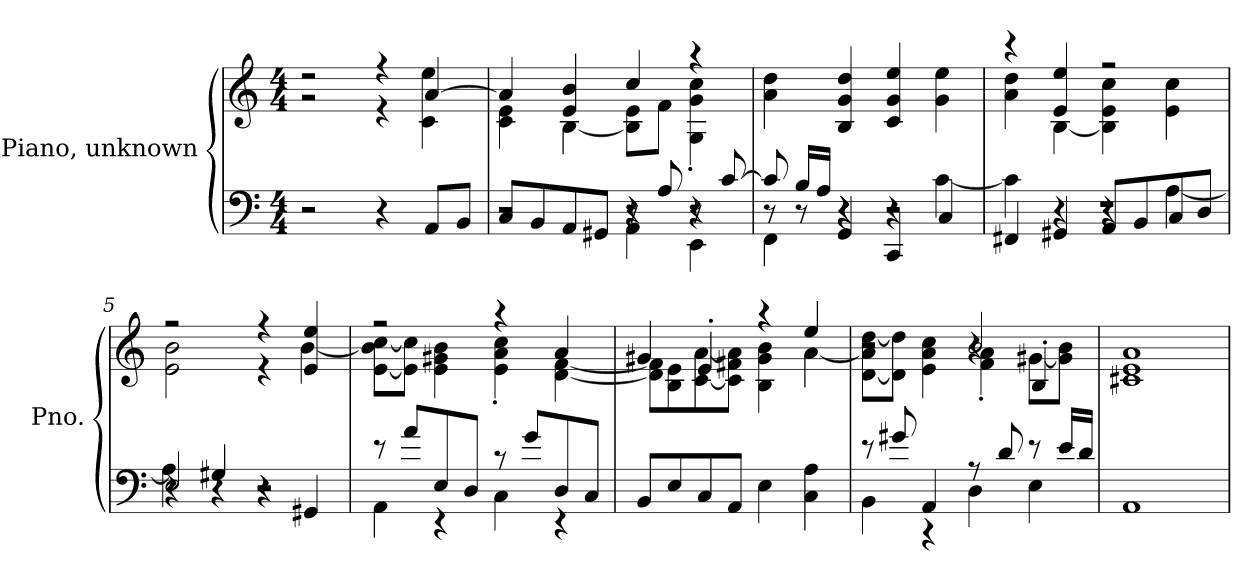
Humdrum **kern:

**kern	**kern
*part1	*part1
*staff2	*staff1
*I"Piano, unknown	*
*I'Pno.	*
*clefF4	*clefG2
*k[]	*k[]
*M4/4	*M4/4
*MM120	*MM120
=1	=1
*	*^
2r	2r	2r
4r	4r	4r
8AA/L	[4a/	4c\ 4ee\
8BB/J	.	.
=2	=2	=2
*^	*	*
*	*^	*	*
2r	2r	8C/L	4a/]	4c\ 4e\
.	.	8BB/	.	.
.	.	8AA/	4e/ 4b/	[4B\
.	.	8GG#X/J	.	.
4r	4AA\	8r	4cc/	8B\] 8e\L
.	.	8A/	.	8f\J
8r	4EE\	4r	4r	4G\' 4g\' 4cc\'
[8c/	.	.	.	.
*	*	*	*v	*v
=3	=3	=3	=3
8c/]	4FF\	8r	4a\ 4dd\
8r	.	16B/LL	.
.	.	16A/JJ	.
4r	4r	4GG/	4B/ 4g/ 4dd/
2r	4r	4CC/	4c/ 4g/ 4ee/
.	[4c\	4C/	4g\ 4ee\
=4	=4	=4	=4
*	*	*	*^
1r	4c\]	4FF#X/	4r	4a\ 4dd\
.	4r	4GG#X/	4e/ 4ee/	[4B\
.	4r	8AA/L	2r	4B\] 4e\ 4cc\
.	.	8BB/	.	.
.	[4A\	8C/	.	4e\ 4cc\
.	.	8D/J	.	.
=5	=5	=5	=5	=5
2E/	4A\]	4r	2r	2e\ 2b\
.	4r	4G#X/	.	.
2r	2r	4r	4r	4r
.	.	4GG#X/	4e/ 4ee/	[4b\
*	*v	*v	*	*
!!LO:LB:g=z	!!
=6	=6	=6	=6
8r	4AA\	2r	[8e\ 8b\] [8cc\L
8a/L	.	.	8e\] 8cc\]J
8E/	4r	.	4e\ 4g#X\ 4b\
8D/J	.	.	.
8r	4C\	4r	4e\' 4a\' 4cc\'
8g/L	.	.	.
8D/	4r	4a/	[4d\ [4f\
8C/J	.	.	.
*v	*v	*	*
=7	=7	=7
8BB/L	4g#X/	8d\] 8f\]L
8E/	.	8B\ 8e\
8C/	4e'/	[8c\ [8a\
8AA/J	.	8c\] 8f#X\ 8a\]J
4E\	4r	4B\ 4g#\ 4b\
4C\ 4A\	4ee/	[4a\
=8	=8	=8
*^	*	*^
8r	4BB\	2r	[8d\ 8a\] [8dd\L	2r
8g#X/	.	.	8d\] 8dd\]J	.
4AA/	4r	.	4e\ 4a\ 4cc\	.
8r	4D\	2b/	4f\' 4a\'	4r
8d/	.	.	.	.
8r	4E\	.	[8g#X\L	4B'/
16e/LL	.	.	8g#\] 8b\J	.
16d/JJ	.	.	.	.
*v	*v	*	*	*
*	*v	*v	*v
=9	=9
1AA	1c#X 1e 1a
=	=
*-	*-
